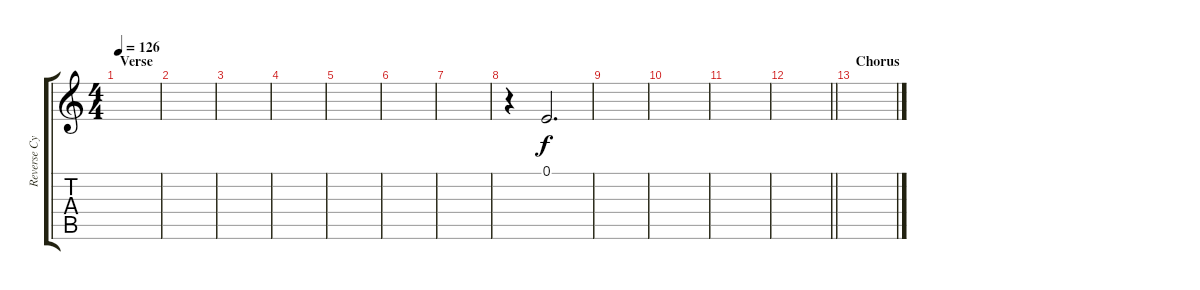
\track ("Reverse Cymbal" "Reverse Cy") {instrument reversecymbal}
\staff {score tabs}
\tuning (E4 B3 G3 D3 A2 E2) {hide}
\ts (4 4)
\section ("" "Verse")
\tempo 126
\clef g2
\ks c
|
|
|
|
|
|
|
r.4 0.1.2{d} |
|
|
|
\barLineRight lightlight
|
\section ("" "Chorus")
